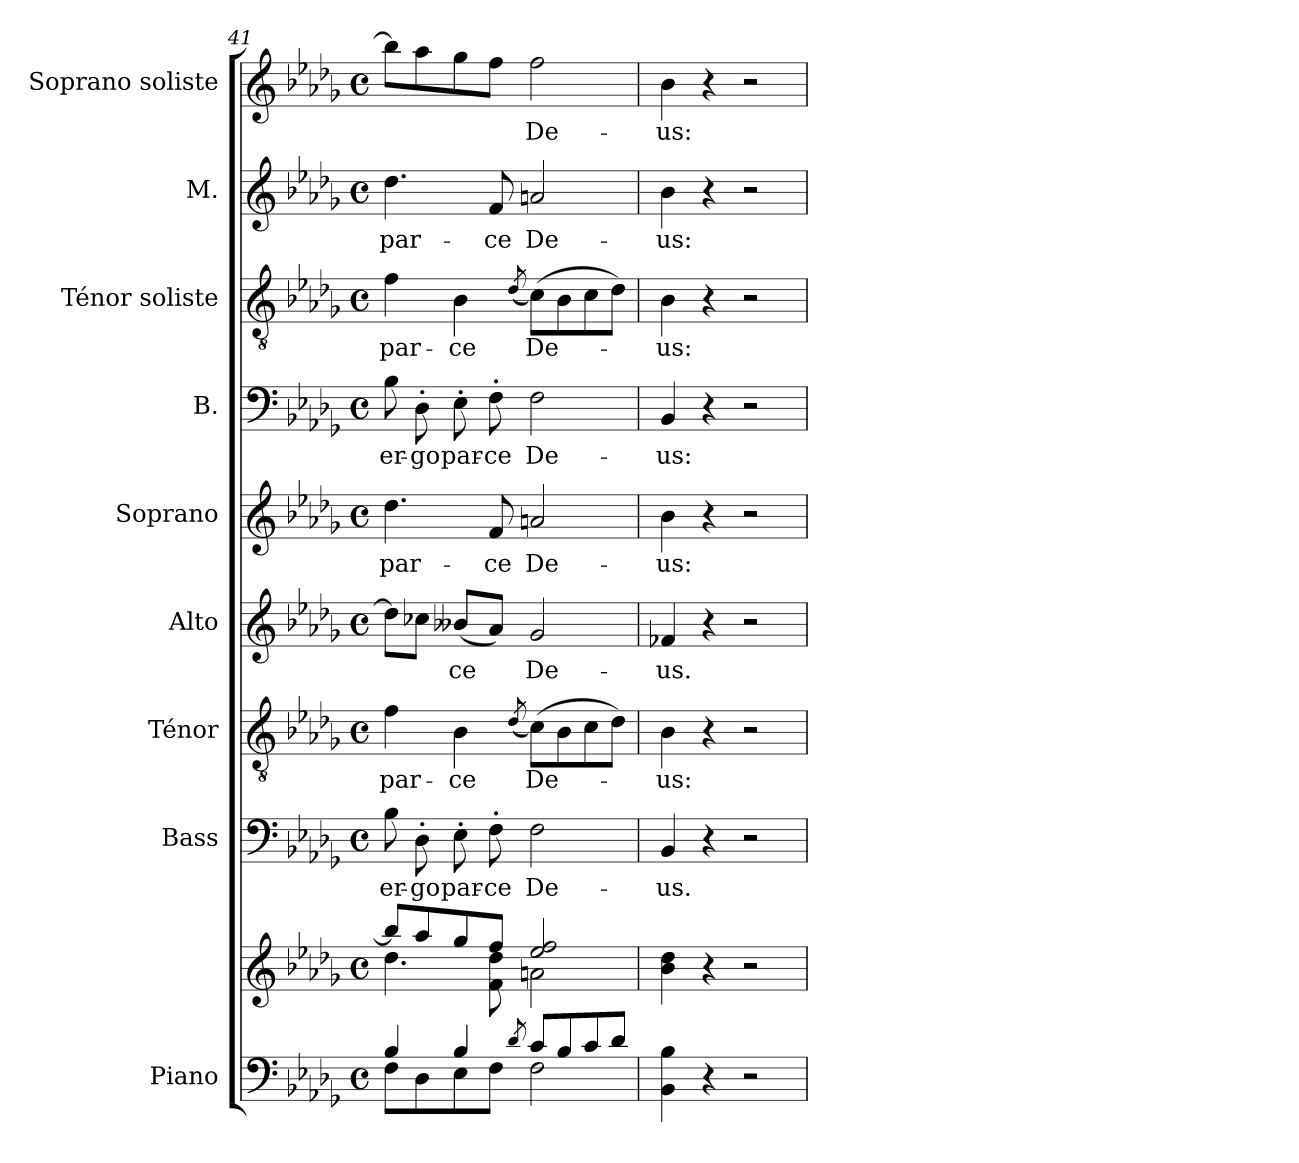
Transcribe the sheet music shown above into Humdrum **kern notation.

**kern	**kern	**kern	**text	**kern	**text	**kern	**text	**kern	**text	**kern	**text	**kern	**text	**kern	**text	**kern	**text
*part9	*part9	*part8	*part8	*part7	*part7	*part6	*part6	*part5	*part5	*part4	*part4	*part3	*part3	*part2	*part2	*part1	*part1
*staff10	*staff9	*staff8	*staff8	*staff7	*staff7	*staff6	*staff6	*staff5	*staff5	*staff4	*staff4	*staff3	*staff3	*staff2	*staff2	*staff1	*staff1
*I"Piano	*	*I"Bass	*	*I"Ténor	*	*I"Alto	*	*I"Soprano	*	*I"B.	*	*I"Ténor soliste	*	*I"M.	*	*I"Soprano soliste	*
*I'Pno	*	*I'B.	*	*I'T.	*	*I'A.	*	*I'S.	*	*I'B	*	*I'T.	*	*I'M.	*	*I'S.	*
*clefF4	*clefG2	*clefF4	*	*clefGv2	*	*clefG2	*	*clefG2	*	*clefF4	*	*clefGv2	*	*clefG2	*	*clefG2	*
*	*	*	*	*	*	*ITrd2c3	*	*	*	*	*	*	*	*	*	*	*
*k[b-e-a-d-g-]	*k[b-e-a-d-g-]	*k[b-e-a-d-g-]	*	*k[b-e-a-d-g-]	*	*k[b-e-]	*	*k[b-e-a-d-g-]	*	*k[b-e-a-d-g-]	*	*k[b-e-a-d-g-]	*	*k[b-e-a-d-g-]	*	*k[b-e-a-d-g-]	*
*M4/4	*M4/4	*M4/4	*	*M4/4	*	*M4/4	*	*M4/4	*	*M4/4	*	*M4/4	*	*M4/4	*	*M4/4	*
*met(c)	*met(c)	*met(c)	*	*met(c)	*	*met(c)	*	*met(c)	*	*met(c)	*	*met(c)	*	*met(c)	*	*met(c)	*
=41	=41	=41	=41	=41	=41	=41	=41	=41	=41	=41	=41	=41	=41	=41	=41	=41	=41
*^	*^	*	*	*	*	*	*	*	*	*	*	*	*	*	*	*	*
4B-/	8F\L	8bb-/L]	4.dd-\	8B-\	er-	4f\	par-	8b-i\L]	.	4.dd-\	par-	8B-\	er-	4f\	par-	4.dd-\	par-	8bb-\L]	.
.	8D-\	8aa-/	.	8D-'\	-go	.	.	8a-Xi\J	.	.	.	8D-'\	-go	.	.	.	.	8aa-\	.
4B-/	8E-\	8gg-/	.	8E-'\	par-	4B-\	-ce	(8g-Xi/L	-ce	.	.	8E-'\	par-	4B-\	-ce	.	.	8gg-\	.
.	8F\J	8ff/J	8f\ 8dd-\	8F'\	-ce	.	.	8fi/J)	.	8f/	-ce	8F'\	-ce	.	.	8f/	-ce	8ff\J	.
8qd-/	.	.	.	.	.	(8qd-/	.	.	.	.	.	.	.	(8qd-/	.	.	.	.	.
8c/L	2F\	2ee-/ 2ff/	2an\	2F\	De-	(8c\L)	De-	2e-i/	De-	2an/	De-	2F\	De-	(8c\L)	De-	2an/	De-	2ff\	De-
8B-/	.	.	.	.	.	8B-\	.	.	.	.	.	.	.	8B-\	.	.	.	.	.
8c/	.	.	.	.	.	8c\	.	.	.	.	.	.	.	8c\	.	.	.	.	.
8d-/J	.	.	.	.	.	8d-\J)	.	.	.	.	.	.	.	8d-\J)	.	.	.	.	.
*v	*v	*	*	*	*	*	*	*	*	*	*	*	*	*	*	*	*	*	*
*	*v	*v	*	*	*	*	*	*	*	*	*	*	*	*	*	*	*	*
=42	=42	=42	=42	=42	=42	=42	=42	=42	=42	=42	=42	=42	=42	=42	=42	=42	=42
4BB-\ 4B-\	4b-\ 4dd-\	4BB-/	-us.	4B-\	-us:	4d-Xi/	-us.	4b-\	-us:	4BB-/	-us:	4B-\	-us:	4b-\	-us:	4b-\	-us:
4r	4r	4r	.	4r	.	4r	.	4r	.	4r	.	4r	.	4r	.	4r	.
2r	2r	2r	.	2r	.	2r	.	2r	.	2r	.	2r	.	2r	.	2r	.
=	=	=	=	=	=	=	=	=	=	=	=	=	=	=	=	=	=
*-	*-	*-	*-	*-	*-	*-	*-	*-	*-	*-	*-	*-	*-	*-	*-	*-	*-
